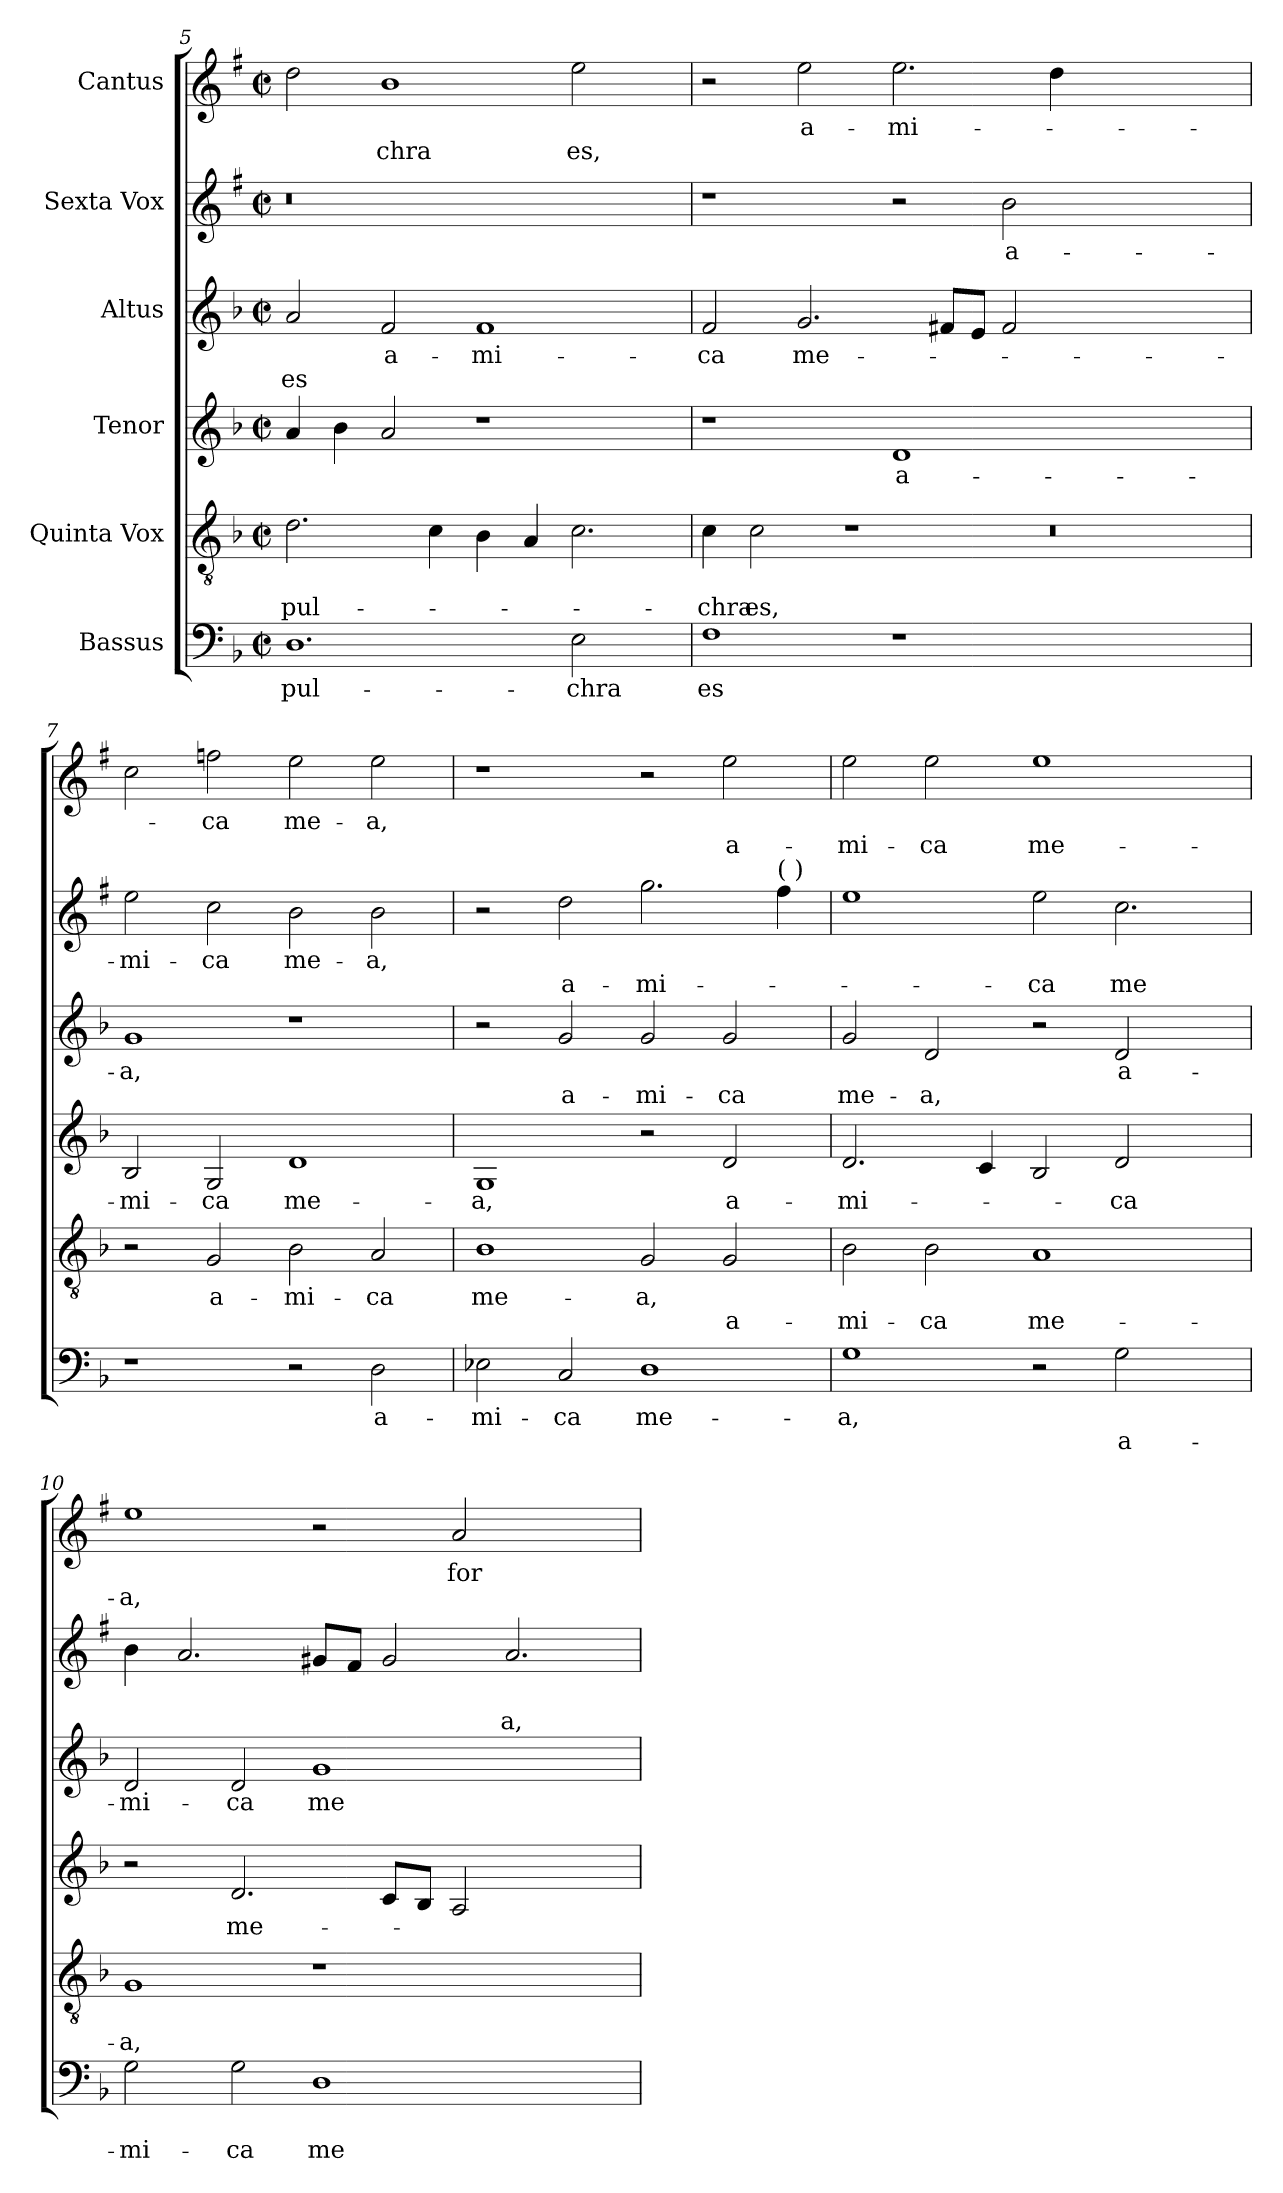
**kern	**text	**text	**kern	**text	**text	**kern	**text	**kern	**text	**text	**kern	**text	**text	**kern	**text	**text
*part6	*part6	*part6	*part5	*part5	*part5	*part4	*part4	*part3	*part3	*part3	*part2	*part2	*part2	*part1	*part1	*part1
*staff6	*staff6	*staff6	*staff5	*staff5	*staff5	*staff4	*staff4	*staff3	*staff3	*staff3	*staff2	*staff2	*staff2	*staff1	*staff1	*staff1
*I"Bassus	*	*	*I"Quinta Vox	*	*	*I"Tenor	*	*I"Altus	*	*	*I"Sexta Vox	*	*	*I"Cantus	*	*
!!LO:LB:g=z
*clefF4	*	*	*clefGv2	*	*	*clefG2	*	*clefG2	*	*	*clefG2	*	*	*clefG2	*	*
*	*	*	*	*	*	*	*	*	*	*	*ITrd1c2	*	*	*ITrd1c2	*	*
*k[b-]	*	*	*k[b-]	*	*	*k[b-]	*	*k[b-]	*	*	*k[b-]	*	*	*k[b-]	*	*
*F:	*	*	*F:	*	*	*F:	*	*F:	*	*	*F:	*	*	*F:	*	*
*M4/2	*	*	*M4/2	*	*	*M4/2	*	*M4/2	*	*	*M4/2	*	*	*M4/2	*	*
*met(c|)	*	*	*met(c|)	*	*	*met(c|)	*	*met(c|)	*	*	*met(c|)	*	*	*met(c|)	*	*
=5A	=5A	=5A	=5A	=5A	=5A	=5A	=5A	=5A	=5A	=5A	=5A	=5A	=5A	=5A	=5A	=5A
!	!LO:LY:b	!	!	!	!LO:LY:b	!	!	!	!	!LO:LY:b	!	!	!	!	!	!
1.D	pul-	.	2.d	.	pul-	4a	.	2a	.	es	0r	.	.	2cc	.	.
.	.	.	.	.	.	4b-	.	.	.	.	.	.	.	.	.	.
!	!	!	!	!	!	!	!	!	!LO:LY:b	!	!	!	!	!	!	!LO:LY:b
.	.	.	.	.	.	2a	.	2f	a-	.	.	.	.	1a	.	chra
.	.	.	4c	.	.	.	.	.	.	.	.	.	.	.	.	.
!	!	!	!	!	!	!	!	!	!LO:LY:b	!	!	!	!	!	!	!
.	.	.	4B-	.	.	1r	.	1f	-mi-	.	.	.	.	.	.	.
.	.	.	4A	.	.	.	.	.	.	.	.	.	.	.	.	.
!	!LO:LY:b	!	!	!	!	!	!	!	!	!	!	!	!	!	!	!LO:LY:b
2E	-chra	.	2.c	.	.	.	.	.	.	.	.	.	.	2dd	.	es,
4ryy	.	.	.	.	.	4ryy	.	4ryy	.	.	4ryy	.	.	4ryy	.	.
=6A	=6A	=6A	=6A	=6A	=6A	=6A	=6A	=6A	=6A	=6A	=6A	=6A	=6A	=6A	=6A	=6A
!	!LO:LY:b	!	!	!	!LO:LY:b	!	!	!	!LO:LY:b	!	!	!	!	!	!	!
1F	es	.	4c	.	-chra	1r	.	2f	-ca	.	1r	.	.	2r	.	.
!	!	!	!	!	!LO:LY:b	!	!	!	!	!	!	!	!	!	!	!
.	.	.	2c	.	es,	.	.	.	.	.	.	.	.	.	.	.
!	!	!	!	!	!	!	!	!	!LO:LY:b	!	!	!	!	!	!LO:LY:b	!
.	.	.	.	.	.	.	.	2.g	me-	.	.	.	.	2dd	a-	.
.	.	.	1r	.	.	.	.	.	.	.	.	.	.	.	.	.
!	!	!	!	!	!	!	!LO:LY:b	!	!	!	!	!	!	!	!LO:LY:b	!
1r	.	.	.	.	.	1d	a-	.	.	.	2r	.	.	2.dd	-mi-	.
.	.	.	.	.	.	.	.	8f#L	.	.	.	.	.	.	.	.
.	.	.	.	.	.	.	.	8eJ	.	.	.	.	.	.	.	.
!	!	!	!	!	!	!	!	!	!	!	!	!LO:LY:b	!	!	!	!
.	.	.	.	.	.	.	.	2f#	.	.	2a	a-	.	.	.	.
.	.	.	0r	.	.	.	.	.	.	.	.	.	.	4cc	.	.
1..ryy	.	.	.	.	.	1..ryy	.	1..ryy	.	.	1..ryy	.	.	1..ryy	.	.
=7	=7	=7	=7	=7	=7	=7	=7	=7	=7	=7	=7	=7	=7	=7	=7	=7
!	!	!	!	!	!	!	!LO:LY:b	!	!LO:LY:b	!	!	!LO:LY:b	!	!	!	!
1r	.	.	2r	.	.	2B-	-mi-	1g	-a,	.	2dd	-mi-	.	2b-	.	.
!	!	!	!	!LO:LY:b	!	!	!LO:LY:b	!	!	!	!	!LO:LY:b	!	!	!LO:LY:b	!
.	.	.	2G	a-	.	2G	-ca	.	.	.	2b-	-ca	.	2ee-	-ca	.
!	!	!	!	!LO:LY:b	!	!	!LO:LY:b	!	!	!	!	!LO:LY:b	!	!	!LO:LY:b	!
2r	.	.	2B-	-mi-	.	1d	me-	1r	.	.	2a	me-	.	2dd	me-	.
!	!LO:LY:b	!	!	!LO:LY:b	!	!	!	!	!	!	!	!LO:LY:b	!	!	!LO:LY:b	!
2D	a-	.	2A	-ca	.	.	.	.	.	.	2a	-a,	.	2dd	-a,	.
=8	=8	=8	=8	=8	=8	=8	=8	=8	=8	=8	=8	=8	=8	=8	=8	=8
!	!LO:LY:b	!	!	!LO:LY:b	!	!	!LO:LY:b	!	!	!	!	!	!	!	!	!
2E-X	-mi-	.	1B-	me-	.	1G	-a,	2r	.	.	2r	.	.	1r	.	.
!	!LO:LY:b	!	!	!	!	!	!	!	!	!LO:LY:b	!	!	!LO:LY:b	!	!	!
2C	-ca	.	.	.	.	.	.	2g	.	a-	2cc	.	a-	.	.	.
!	!LO:LY:b	!	!	!LO:LY:b	!	!	!	!	!	!LO:LY:b	!	!	!LO:LY:b	!	!	!
1D	me-	.	2G	-a,	.	2r	.	2g	.	-mi-	2.ff	.	-mi-	2r	.	.
!	!	!	!	!	!LO:LY:b	!	!LO:LY:b	!	!	!LO:LY:b	!	!	!	!	!	!LO:LY:b
.	.	.	2G	.	a-	2d	a-	2g	.	-ca	.	.	.	2dd	.	a-
!	!	!	!	!	!	!	!	!	!	!	!LO:TX:a:t=(  )	!	!	!	!	!
.	.	.	.	.	.	.	.	.	.	.	4ee	.	.	.	.	.
=9A	=9A	=9A	=9A	=9A	=9A	=9A	=9A	=9A	=9A	=9A	=9A	=9A	=9A	=9A	=9A	=9A
!	!LO:LY:b	!	!	!	!LO:LY:b	!	!LO:LY:b	!	!	!LO:LY:b	!	!	!	!	!	!LO:LY:b
1G	-a,	.	2B-	.	-mi-	2.d	-mi-	2g	.	me-	1dd	.	.	2dd	.	-mi-
!	!	!	!	!	!LO:LY:b	!	!	!	!	!LO:LY:b	!	!	!	!	!	!LO:LY:b
.	.	.	2B-	.	-ca	.	.	2d	.	-a,	.	.	.	2dd	.	-ca
.	.	.	.	.	.	4c	.	.	.	.	.	.	.	.	.	.
!	!	!	!	!	!LO:LY:b	!	!	!	!	!	!	!	!LO:LY:b	!	!	!LO:LY:b
2r	.	.	1A	.	me-	2B-	.	2r	.	.	2dd	.	-ca	1dd	.	me-
!	!	!LO:LY:b	!	!	!	!	!LO:LY:b	!	!LO:LY:b	!	!	!	!LO:LY:b	!	!	!
2G	.	a-	.	.	.	2d	-ca	2d	a-	.	2.b-	.	me	.	.	.
4ryy	.	.	4ryy	.	.	4ryy	.	4ryy	.	.	.	.	.	4ryy	.	.
=10A	=10A	=10A	=10A	=10A	=10A	=10A	=10A	=10A	=10A	=10A	=10A	=10A	=10A	=10A	=10A	=10A
!	!	!LO:LY:b	!	!	!LO:LY:b	!	!	!	!LO:LY:b	!	!	!	!	!	!	!LO:LY:b
2G	.	-mi-	1G	.	-a,	2r	.	2d	-mi-	.	4a	.	.	1dd	.	-a,
.	.	.	.	.	.	.	.	.	.	.	2.g	.	.	.	.	.
!	!	!LO:LY:b	!	!	!	!	!LO:LY:b	!	!LO:LY:b	!	!	!	!	!	!	!
2G	.	-ca	.	.	.	2.d	me-	2d	-ca	.	.	.	.	.	.	.
!	!	!LO:LY:b	!	!	!	!	!	!	!LO:LY:b	!	!	!	!	!	!	!
1D	.	me-	1r	.	.	.	.	1g	me-	.	8f#L	.	.	2r	.	.
.	.	.	.	.	.	.	.	.	.	.	8eJ	.	.	.	.	.
.	.	.	.	.	.	8cL	.	.	.	.	2f#	.	.	.	.	.
.	.	.	.	.	.	8B-J	.	.	.	.	.	.	.	.	.	.
!	!	!	!	!	!	!	!	!	!	!	!	!	!	!	!LO:LY:b	!
.	.	.	.	.	.	2A	.	.	.	.	.	.	.	2g	for-	.
!	!	!	!	!	!	!	!	!	!	!	!	!	!LO:LY:b	!	!	!
.	.	.	.	.	.	.	.	.	.	.	2.g	.	a,	.	.	.
2ryy	.	.	2ryy	.	.	2ryy	.	2ryy	.	.	.	.	.	2ryy	.	.
=	=	=	=	=	=	=	=	=	=	=	=	=	=	=	=	=
*-	*-	*-	*-	*-	*-	*-	*-	*-	*-	*-	*-	*-	*-	*-	*-	*-
